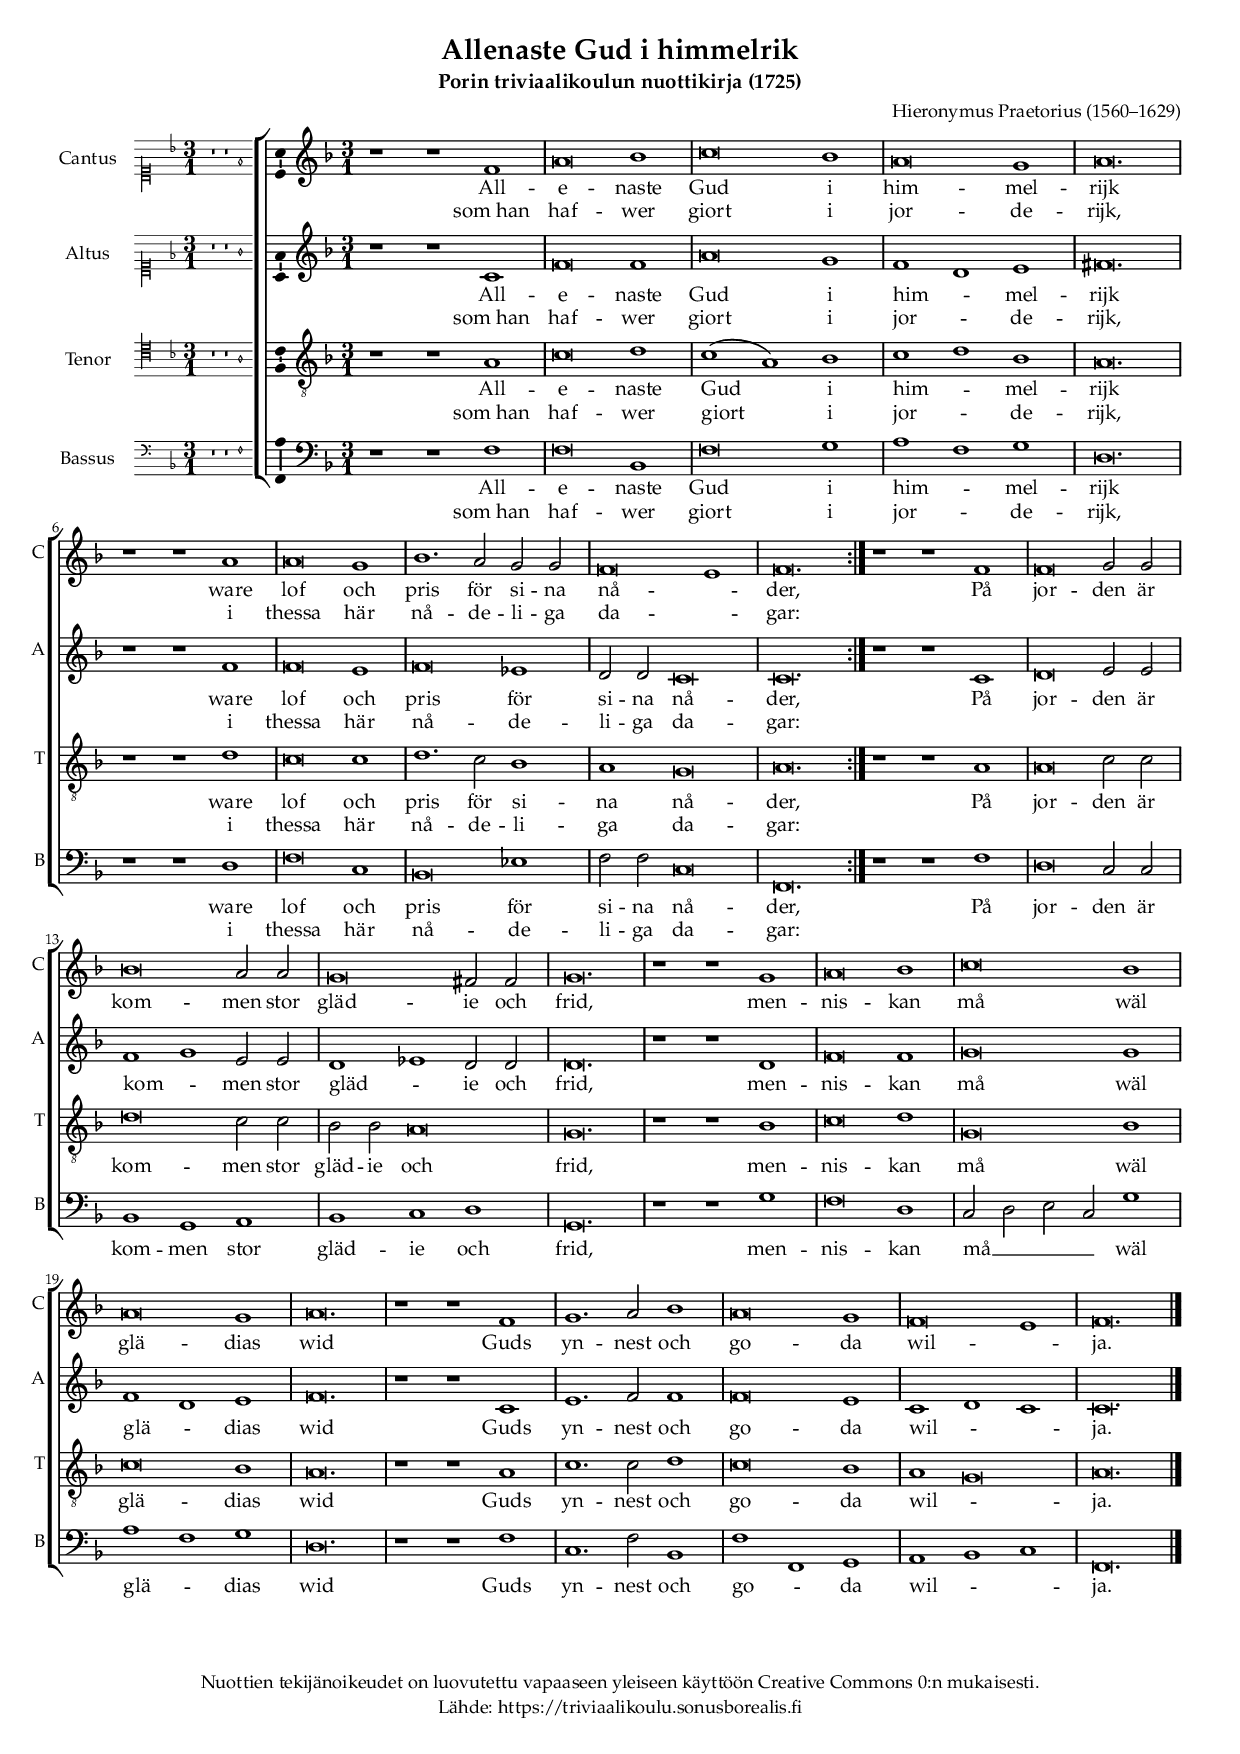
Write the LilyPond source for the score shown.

\version "2.20.0"
\include "suomi.ly"

#(set-global-staff-size 16)

global = {
%  \numericTimeSignature
  \time 3/1
  \key f \major
  \set Staff.midiInstrument = #"voice oohs"
}


SopranoMusic = \relative c' {
	\set Staff.instrumentName = #"Cantus"
	\set Staff.shortInstrumentName = "C"

	\incipit {
    \clef "mensural-c1"
    \key f \major
    \time 3/1 r1 r f'
  }

  \repeat volta 2 {
  	r1 r f | a\breve b1 | c\breve b1 | a\breve g1 | a\breve. |
    r1 r a | a\breve g1 | b1. a2 g2 g | f\breve  e1 | f\breve. |
  }
  r1 r f | f\breve g2 g | b\breve a2 a | g\breve fis2 fis | g\breve. |
  r1 r g | a\breve b1 | c\breve b1 | a\breve g1 | a\breve. |
  r1 r f1 | g1. a2 b1 | a\breve g1 | f\breve e1 | f\breve. \bar "|."
}

stanzaOneLyrics = \lyricmode {
	All -- e -- naste Gud i him -- mel -- rijk
  ware lof och pris för si -- na nå -- _ der,
  På jor -- den är kom -- men stor gläd -- ie och frid,
  men -- nis -- kan må wäl glä -- dias wid
  Guds yn -- nest och go -- da wil -- _ ja.
}

stanzaTwoLyrics = \lyricmode {
  som_han haf -- wer giort i jor -- de -- rijk,
  i thessa här nå -- de -- li -- ga da -- _ gar:
}

AltoMusic = \relative c' {
	\set Staff.instrumentName = #"Altus"
	\set Staff.shortInstrumentName = "A"

	\incipit {
    \clef "mensural-c1"
    \set Staff.middleCClefPosition = #0
    \set Staff.middleCPosition = #0
    \set Staff.clefPosition = #-4
    \key f \major
    \time 3/1 r1 r c'
  }

  \repeat volta 2 {
  	r1 r c | f\breve f1 | a\breve g1 | f d e | fis\breve. |
    r1 r f | f\breve e1 | f\breve es1 | d2 d c\breve | c\breve. |
  }
  r1 r c | d\breve e2 e | f1 g e2 e | d1 es d2 d | d\breve. |
  r1 r d | f\breve f1 | g\breve g1 | f d e | f\breve. |
  r1 r c | e1. f2 f1 | f\breve e1 | c d c | c\breve. \bar "|."
}

stanzaOneLyricsAlto = \lyricmode {
	All -- e -- naste Gud i him -- _ mel -- rijk
  ware lof och pris för si -- na nå -- der,
  På jor -- den är kom -- _ men stor gläd -- _ ie och frid,
  men -- nis -- kan må wäl glä -- _ dias wid
  Guds yn -- nest och go -- da wil -- _ _ ja.
}

stanzaTwoLyricsAlto = \lyricmode {
  som_han haf -- wer giort i jor -- _ de -- rijk,
  i thessa här nå -- de -- li -- ga da -- gar:
}

TenoreMusic = \relative c' {
	\set Staff.instrumentName = #"Tenor"
	\set Staff.shortInstrumentName = "T"

	\incipit { \clef "mensural-c4" \key f \major \time 3/1 r1 r a }

	\clef "treble_8"
  \repeat volta 2 {
  	r1 r a | c\breve d1 | c( a) b | c d b | a\breve. |
    r1 r d | c\breve c1 | d1. c2 b1 | a g\breve | a\breve. |
  }
  r1 r a | a\breve c2 c | d\breve c2 c | b b a\breve | g\breve. |
  r1 r b | c\breve d1 | g,\breve b1 | c\breve b1 | a\breve. |
  r1 r a | c1. c2 d1 | c\breve b1 | a g\breve | a\breve. \bar "|."
}

stanzaOneLyricsTenore = \lyricmode {
	All -- e -- naste Gud i him -- _ mel -- rijk
  ware lof och pris för si -- na nå -- der,
  På jor -- den är kom -- men stor gläd -- ie och frid,
  men -- nis -- kan må wäl glä -- dias wid
  Guds yn -- nest och go -- da wil -- _ ja.
}

BassMusic = \relative c {
	\set Staff.instrumentName = #"Bassus"
	\set Staff.shortInstrumentName = "B"

	\incipit { \clef "mensural-f" \key f \major \time 3/1 r1 r f }

	\clef bass
  \repeat volta 2 {
	  r1 r f | f\breve b,1 | f'\breve g1 | a f g | d\breve. |
    r1 r d | f\breve c1 | b\breve es1 | f2 f c\breve | f,\breve. |
  }
  r1 r f' | d\breve c2 c | b1 g a | b c d | g,\breve. |
  r1 r g' | f\breve d1 | c2 d e c g'1 | a f g | d\breve. |
  r1 r f | c1. f2 b,1 | f' f, g | a b c | f,\breve. \bar "|."
}

stanzaOneLyricsBass = \lyricmode {
	All -- e -- naste Gud i him -- _ mel -- rijk
  ware lof och pris för si -- na nå -- der,
  På jor -- den är kom -- men stor gläd -- ie och frid,
  men -- nis -- kan må __ _ _ _ wäl glä -- _ dias wid
  Guds yn -- nest och go -- _ da wil -- _ _ ja.
}

\include "allenaste-gud-i-himmelrijk.header.ily"


\score {
  \new ChoirStaff <<
    \new Staff <<
      \new Voice = "Soprano" {
		    \global
        \SopranoMusic
      }
     \new Lyrics \lyricsto "Soprano" {
       \stanzaOneLyrics
     }
     \new Lyrics \lyricsto "Soprano" {
       \stanzaTwoLyrics
     }
    >>
    \new Staff <<
      \new Voice = "Alto" {
        \global
        \AltoMusic
      }
     \new Lyrics \lyricsto "Alto" {
       \stanzaOneLyricsAlto
     }
     \new Lyrics \lyricsto "Alto" {
       \stanzaTwoLyricsAlto
     }
    >>
    \new Staff <<
      \new Voice = "Tenore" {
        \global
        \TenoreMusic
      }
      \new Lyrics \lyricsto "Tenore" {
       \stanzaOneLyricsTenore
      }
      \new Lyrics \lyricsto "Tenore" {
        \stanzaTwoLyricsAlto
      }
    >>
    \new Staff <<
      \new Voice = "Bass" {
        \global
        \BassMusic
      }
      \new Lyrics \lyricsto "Bass" {
       \stanzaOneLyricsBass
      }
      \new Lyrics \lyricsto "Bass" {
        \stanzaTwoLyricsAlto
      }
    >>
  >>
  \midi {
    \tempo 1 = 160
  }
  \layout {
    \context {
      \Voice
      \consists "Ambitus_engraver"
    }
    indent = 3.5\cm
    incipit-width = 2\cm
    \context {
     \Staff \RemoveEmptyStaves
   }
    \context {
     \Score
     \override VerticalAxisGroup.remove-first = ##t
    }
  }
}
